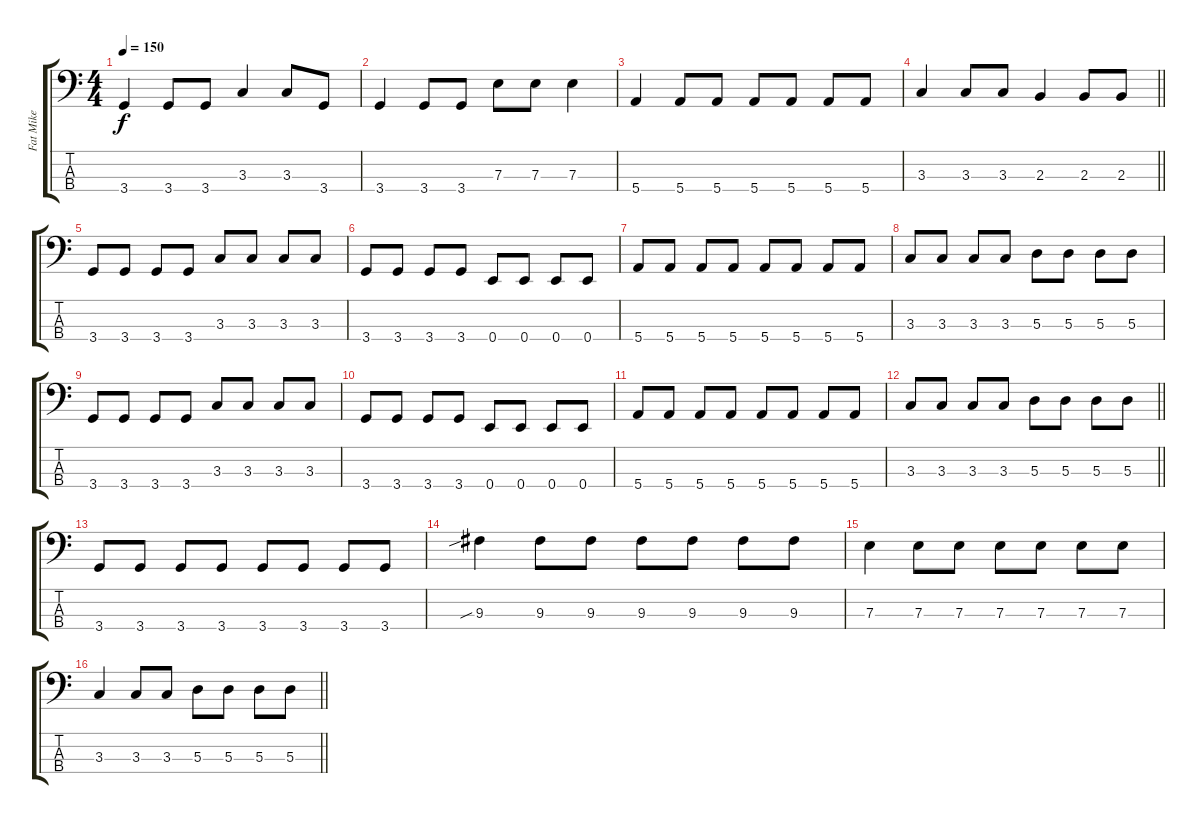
\track ("Fat Mike" "Fat Mike") {instrument electricbasspick}
\staff {score tabs}
\tuning (G2 D2 A1 E1) {hide}
\ts (4 4)
\tempo 150
\clef f4
\ks c
3.4.4{dy f} 3.4.8 3.4.8 3.3.4 3.3.8 3.4.8 |
3.4.4 3.4.8 3.4.8 7.3.8 7.3.8 7.3.4 |
5.4.4 5.4.8 5.4.8 5.4.8 5.4.8 5.4.8 5.4.8 |
\barLineRight lightlight
3.3.4 3.3.8 3.3.8 2.3.4 2.3.8 2.3.8 |
\section ("" "")
3.4.8 3.4.8 3.4.8 3.4.8 3.3.8 3.3.8 3.3.8 3.3.8 |
3.4.8 3.4.8 3.4.8 3.4.8 0.4.8 0.4.8 0.4.8 0.4.8 |
5.4.8 5.4.8 5.4.8 5.4.8 5.4.8 5.4.8 5.4.8 5.4.8 |
3.3.8 3.3.8 3.3.8 3.3.8 5.3.8 5.3.8 5.3.8 5.3.8 |
3.4.8 3.4.8 3.4.8 3.4.8 3.3.8 3.3.8 3.3.8 3.3.8 |
3.4.8 3.4.8 3.4.8 3.4.8 0.4.8 0.4.8 0.4.8 0.4.8 |
5.4.8 5.4.8 5.4.8 5.4.8 5.4.8 5.4.8 5.4.8 5.4.8 |
\barLineRight lightlight
3.3.8 3.3.8 3.3.8 3.3.8 5.3.8 5.3.8 5.3.8 5.3.8 |
\section ("" "")
3.4.8 3.4.8 3.4.8 3.4.8 3.4.8 3.4.8 3.4.8 3.4.8 |
9.3{sib}.4 9.3.8 9.3.8 9.3.8 9.3.8 9.3.8 9.3.8 |
7.3.4 7.3.8 7.3.8 7.3.8 7.3.8 7.3.8 7.3.8 |
\barLineRight lightlight
3.3.4 3.3.8 3.3.8 5.3.8 5.3.8 5.3.8 5.3.8
